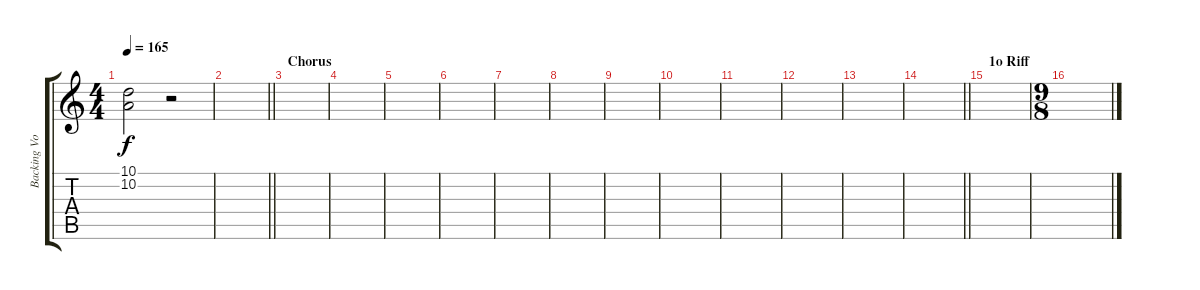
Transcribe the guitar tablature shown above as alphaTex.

\track ("Backing Vocals" "Backing Vo") {instrument lead6voice}
\staff {score tabs}
\tuning (E4 B3 G3 D3 A2 E2) {hide}
\ts (4 4)
\tempo 165
\clef g2
\ks c
(10.1{t} 10.2{t}).2{dy f} r.2 |
\barLineRight lightlight
|
\section ("" "Chorus")
|
|
|
|
|
|
|
|
|
|
|
\barLineRight lightlight
|
\section ("" "1o Riff")
|
\ts (9 8)
